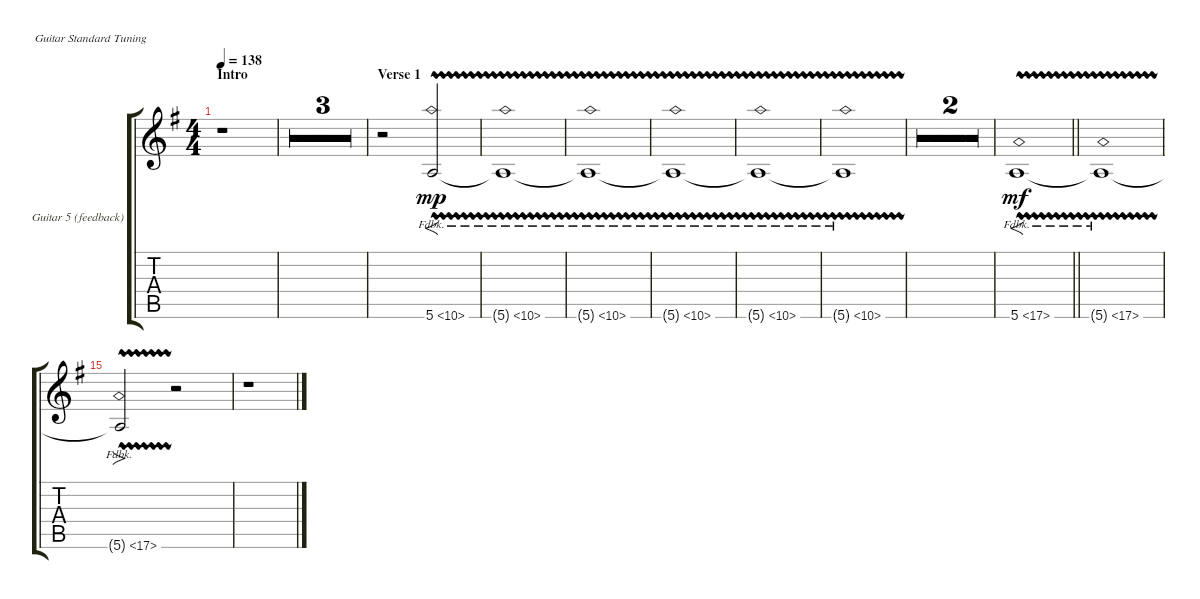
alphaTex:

\defaultSystemsLayout 4
\bracketExtendMode groupsimilarinstruments
\useSystemSignSeparator
\multiBarRest
\multiTrackTrackNamePolicy allsystems
\firstSystemTrackNameMode fullname
\firstSystemTrackNameOrientation horizontal
\otherSystemsTrackNameOrientation horizontal
\defaultBarNumberDisplay FirstOfSystem
\track ("Guitar 5 (feedback)" "Gtr. 5") {multiBarRest instrument overdrivenguitar}
\staff {score tabs}
\tuning (E4 B3 G3 D3 A2 E2)
\ts (4 4)
\section ("" "Intro")
\tempo 138
\clef g2
\ks g
r.1{dy mp instrument overdrivenguitar} |
r.1 |
r.1 |
\barLineRight lightlight
r.1 |
\section ("" "Verse 1")
r.2 5.6{fh 5 vw}.2{f} |
5.6{fh 5 vw t}.1 |
5.6{fh 5 vw t}.1 |
5.6{fh 5 vw t}.1 |
5.6{fh 5 vw t}.1 |
5.6{fh 5 vw t}.1 |
r.1 |
r.1 |
\barLineRight lightlight
5.6{fh 12 vw}.1{f dy mf} |
5.6{fh 12 vw t}.1 |
5.6{fh 12 vw t}.2{fo} r.2 |
r.1
